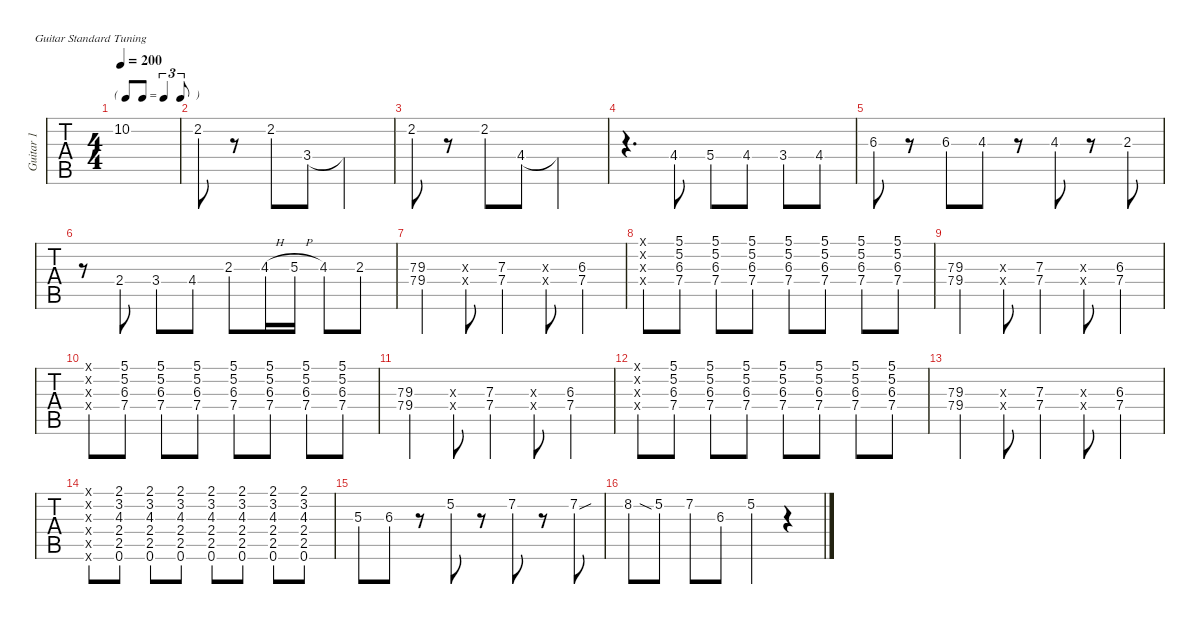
\defaultSystemsLayout 4
\hideDynamics
\bracketExtendMode nobrackets
\otherSystemsTrackNameOrientation horizontal
\track ("Guitar 1" "Guitar 1") {instrument acousticguitarsteel}
\staff {tabs}
\tuning (E4 B3 G3 D3 A2 E2)
\displaytranspose 0
\ts (4 4)
\tf triplet8th
\tempo 200
\clef g2
\ks c
10.2{t}.1{dy mf} |
2.2{acc #}.8{beam Down} r.8 2.2{acc #}.8{beam Down} 3.4.8{beam Down} 3.4{t}.2{beam Down} |
2.2{acc #}.8{beam Down} r.8 2.2{acc #}.8{beam Down} 4.4{acc #}.8{beam Down} 4.4{t acc #}.2{beam Down} |
r.4{d} 4.4{acc #}.8{beam Up} 5.4.8{beam Up} 4.4{acc #}.8{beam Up} 3.4.8{beam Up} 4.4{acc #}.8{beam Up} |
6.3{acc #}.8{beam Up} r.8 6.3{acc #}.8{beam Up} 4.3.8{beam Up} r.8 4.3.8{beam Up} r.8 2.3.8{beam Up} |
r.8 2.4.8{beam Up} 3.4.8{beam Up} 4.4{acc #}.8{beam Up} 2.3.8{beam Up} 4.3{h}.16{beam Up} 5.3{h}.16{beam Up} 4.3.8{beam Up} 2.3.8{beam Up} |
(7.4 7.3).8{gr} (9.4 9.3).4 (7.4{x} 7.3{x}).8 (7.4 7.3).4 (7.4{x} 7.3{x}).8 (7.4 6.3{acc #}).4 |
(7.4{x} 6.3{x acc #} 5.2{x} 5.1{x}).8{dy mp} (7.4 6.3{acc #} 5.2 5.1).8 (7.4 6.3{acc #} 5.2 5.1).8 (7.4 6.3{acc #} 5.2 5.1).8 (7.4 6.3{acc #} 5.2 5.1).8 (7.4 6.3{acc #} 5.2 5.1).8 (7.4 6.3{acc #} 5.2 5.1).8 (7.4 6.3{acc #} 5.2 5.1).8 |
(7.4 7.3).8{gr dy mf} (9.4 9.3).4 (7.4{x} 7.3{x}).8 (7.4 7.3).4 (7.4{x} 7.3{x}).8 (7.4 6.3{acc #}).4 |
(7.4{x} 6.3{x acc #} 5.2{x} 5.1{x}).8{dy mp} (7.4 6.3{acc #} 5.2 5.1).8 (7.4 6.3{acc #} 5.2 5.1).8 (7.4 6.3{acc #} 5.2 5.1).8 (7.4 6.3{acc #} 5.2 5.1).8 (7.4 6.3{acc #} 5.2 5.1).8 (7.4 6.3{acc #} 5.2 5.1).8 (7.4 6.3{acc #} 5.2 5.1).8 |
(7.4 7.3).8{gr dy mf} (9.4 9.3).4 (7.4{x} 7.3{x}).8 (7.4 7.3).4 (7.4{x} 7.3{x}).8 (7.4 6.3{acc #}).4 |
(7.4{x} 6.3{x acc #} 5.2{x} 5.1{x}).8{dy mp} (7.4 6.3{acc #} 5.2 5.1).8 (7.4 6.3{acc #} 5.2 5.1).8 (7.4 6.3{acc #} 5.2 5.1).8 (7.4 6.3{acc #} 5.2 5.1).8 (7.4 6.3{acc #} 5.2 5.1).8 (7.4 6.3{acc #} 5.2 5.1).8 (7.4 6.3{acc #} 5.2 5.1).8 |
(7.4 7.3).8{gr dy mf} (9.4 9.3).4 (7.4{x} 7.3{x}).8 (7.4 7.3).4 (7.4{x} 7.3{x}).8 (7.4 6.3{acc #}).4 |
(0.3{x} 0.1{x} 0.2{x} 0.4{x} 0.5{x} 0.6{x}).8{dy mp} (0.6 2.5 2.4 4.3 3.2 2.1{acc #}).8 (0.6 2.5 2.4 4.3 3.2 2.1{acc #}).8 (0.6 2.5 2.4 4.3 3.2 2.1{acc #}).8 (0.6 2.5 2.4 4.3 3.2 2.1{acc #}).8 (0.6 2.5 2.4 4.3 3.2 2.1{acc #}).8 (0.6 2.5 2.4 4.3 3.2 2.1{acc #}).8 (0.6 2.5 2.4 4.3 3.2 2.1{acc #}).8 |
5.3.8{dy mf beam Down} 6.3{acc #}.8{beam Down} r.8 5.2.8{beam Down} r.8 7.2{acc #}.8{beam Down} r.8 7.2{sou acc #}.8{beam Down} |
8.2.8{beam Down} 5.2{sia}.8{beam Down} 7.2{acc #}.8{beam Down} 6.3{acc #}.8{beam Down} 5.2.4{beam Down} r.4
